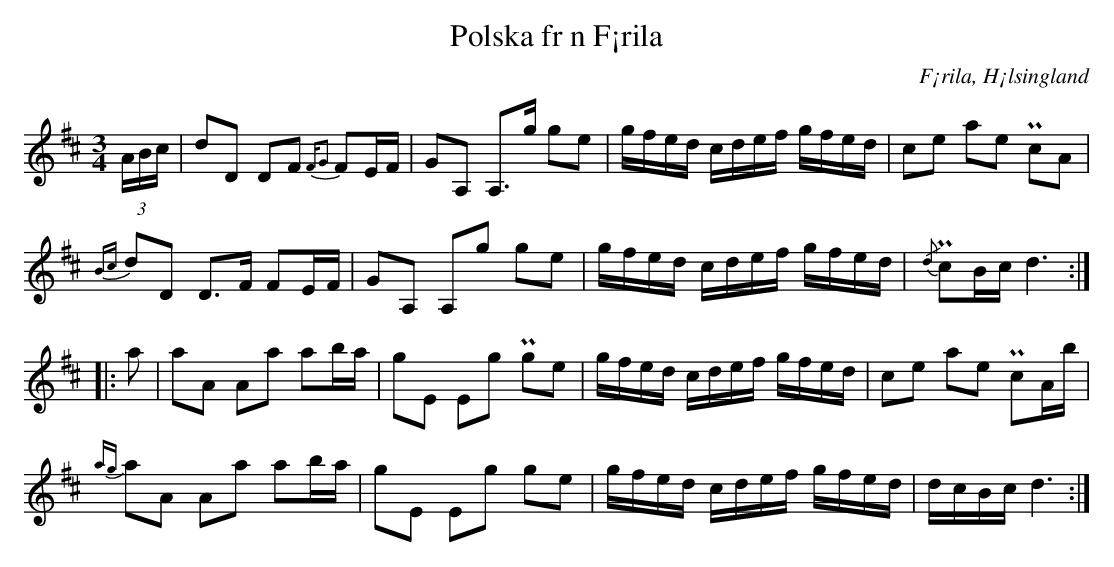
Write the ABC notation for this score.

X:1
T:Polska fr n F¡rila
O:F¡rila, H¡lsingland
M:3/4
L:1/16
U:t=turn
K:D
(3ABc | d2D2 D2F2 {FG2}F2EF | G2A,2 A,2>g2 g2e2 | gfed cdef gfed | c2e2 a2e2 Pc2A2 |
{Bc}d2D2 D2>F2 F2EF | G2A,2 A,2g2 g2e2 | gfed cdef gfed | {/d}Pc2Bc d6 ::
a2 | a2A2 A2a2 a2ba | g2E2 E2g2 Pg2e2 | gfed cdef gfed | c2e2 a2e2 Pc2A4/3b2/3 |
{a6/5g5/5}a2A2 A2a2 a2ba | g2E2 E2g2 g2e2 | gfed cdef gfed | dcBc d6 :|
